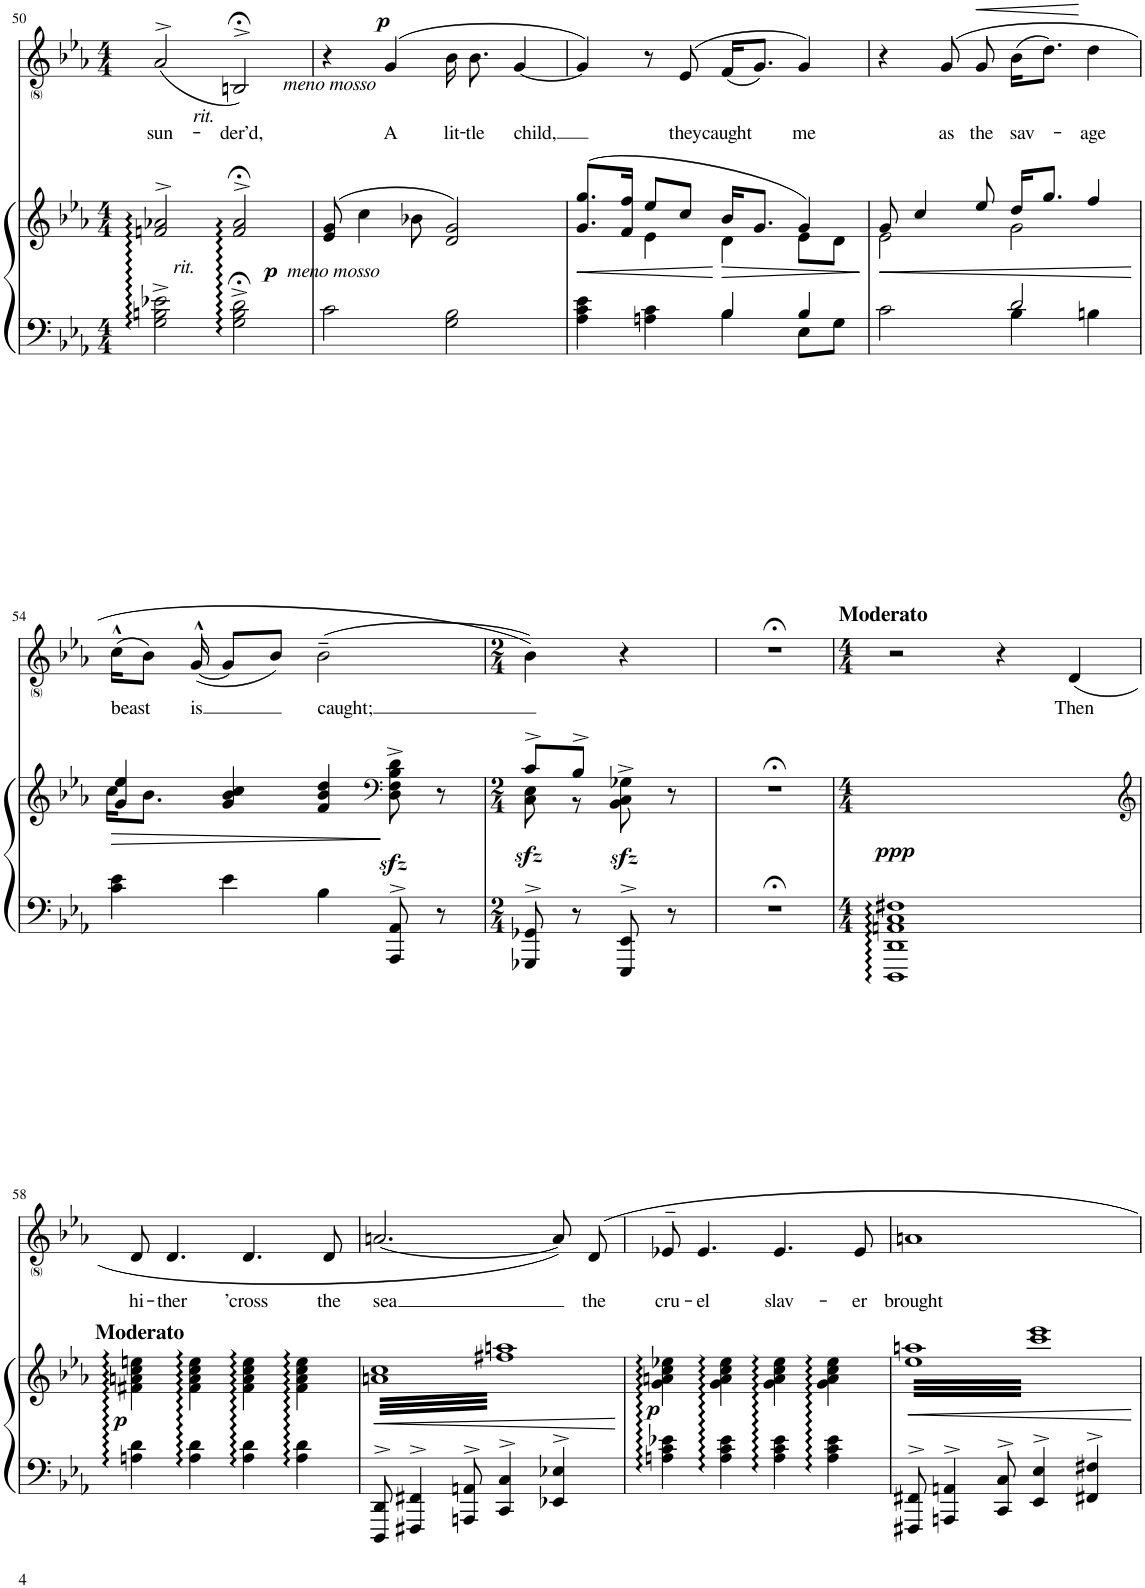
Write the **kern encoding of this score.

**kern	**kern	**dynam	**kern	**text	**dynam
*part2	*part2	*part2	*part1	*part1	*part1
*staff3	*staff2	*staff2/3	*staff1	*staff1	*staff1
*I"Piano	*	*	*I"Voice	*	*
*I'Pno	*	*	*	*	*
!!LO:PB:g=z
*clefF4	*clefG2	*	*clefG2	*	*
*k[b-e-a-]	*k[b-e-a-]	*	*k[b-e-a-]	*	*
*M4/4	*M4/4	*	*M4/4	*	*
=50	=50	=50	=50	=50	=50
!	!LO:TX:b:i:t=rit.	!	!	!	!
!	!	!	!	!LO:LY:b	!
2G\^ 2Bn\^ 2e-X\^	2fn/^> 2a-X/^>	.	(2a-^>/	sun-	.
!	!	!	!LO:TX:b:i:t=rit.	!	!
!	!	!	!	!LO:LY:b	!
2G\;<^ 2B\;<^ 2d\;<^	2f/;<^> 2a-/;<^>	.	2Bn;<^>,/)	-der’d,	.
=51	=51	=51	=51	=51	=51
!	!	!	!LO:TX:b:i:t=meno mosso	!	!
!	!	!LO:DY:b	!	!	!
!	!	!LO:DY:n=1:b	!	!	!
2c\	(8e-/ 8g/	p other-dynamics	4r	.	.
.	4cc\	.	.	.	.
!	!	!	!	!LO:LY:b	!LO:DY:a
.	.	.	(4g/	A	p
.	8b-X\	.	.	.	.
!	!	!	!	!LO:LY:b	!
2G\ 2B-\	2d/ 2g/)	.	16b-\	lit-	.
!	!	!	!	!LO:LY:b	!
.	.	.	8.b-\	-tle	.
!	!	!	!	!LO:LY:b	!
.	.	.	[4g/	child,	.
=52	=52	=52	=52	=52	=52
*^	*	*	*	*	*
!	!	!	!LO:HP:b	!	!	!
*	*	*^	*	*	*	*
4A-\ 4c\ 4e-\	2ryy	(8.g/ 8.gg/L	4ryy	<	4g/])	.	.
.	.	16f/ 16ff/Jk	.	.	.	.	.
4An\ 4c\	.	8ee-/L	4e-\	.	8r	.	.
!	!	!	!	!	!	!LO:LY:b	!
.	.	8cc/J	.	.	(>8e-/	they	.
!	!	!	!	!LO:HP:b	!	!LO:LY:b	!
4B-/	4B-\	16b-/KL	4d\	>	(16f/KL	caught	.
.	.	8.g/J	.	.	8.g/J)	.	.
!	!	!	!	!	!	!LO:LY:b	!
4B-/	8E-\L	4g/)	8e-\L	.	4g/)	me	.
.	8G\J	.	8d\J	.	.	.	.
*v	*v	*	*	*	*	*	*
*	*v	*v	*	*	*	*
.	.	[	.	.	.
=53	=53	=53	=53	=53	=53
*^	*	*	*	*	*
!	!	!	!LO:HP:b	!	!	!
*	*	*^	*	*	*	*
2c\	2ryy	8g/	2e-\	<	4r	.	.
.	.	4cc/	.	.	.	.	.
!	!	!	!	!	!	!LO:LY:b	!
.	.	.	.	.	(8g/	as	.
!	!	!	!	!	!	!LO:LY:b	!LO:HP:b
.	.	8ee-/	.	.	8g/	the	<
!	!	!	!	!	!	!LO:LY:b	!
2d/	4B-\	16dd/KL	2g\	.	(16b-\KL	sav-	.
.	.	8.gg/J	.	.	8.dd\J)	.	.
!	!	!	!	!	!	!LO:LY:b	!
.	4Bn\	4ff/	.	.	4dd\	-age	[
*v	*v	*	*	*	*	*	*
*	*v	*v	*	*	*	*
.	.	]	.	.	.
!!LO:LB:g=z
=54	=54	=54	=54	=54	=54
!	!	!LO:HP:b	!	!LO:LY:b	!
*	*^	*	*	*	*
4c\ 4e-\	4g/ 4ee-/	16cc\KL	>	(16cc^^\KL	beast	.
.	.	8.b-\J	.	8b-\J)	.	.
!	!	!	!	!	!LO:LY:b	!
.	.	.	.	([16g^^/	is	.
4e-\	4g/ 4b-/ 4cc/	2.ryy	.	8g/L]	.	.
.	.	.	.	8b-/J)	.	.
!	!	!	!	!	!LO:LY:b	!
4B-\	4f/ 4b-/ 4dd/	.	.	[2b-~\	caught;	.
*	*clefF4	*	*	*	*	*
8AAA-/zz>^> 8AA-/zz>^>	8D\^ 8F\^ 8B-\^ 8d\^	.	[	.	.	.
8r	8r	.	.	.	.	.
=55	=55	=55	=55	=55	=55	=55
*M2/4	*M2/4	*	*	*M2/4	*	*
8GGG-X/zz>^> 8GG-X/zz>^>	8c^/L	8C\ 8E-\	.	4b-\])	.	.
8r	8B-^/J	8r	.	.	.	.
8EEE-/zz>^> 8EE-/zz>^>	8BB-\^ 8C\^ 8G-X\^	4ryy	.	4r	.	.
8r	8r	.	.	.	.	.
*	*v	*v	*	*	*	*
=56	=56	=56	=56	=56	=56
2r;<	2r;<	.	2r;<	.	.
=57	=57	=57	=57	=57	=57
*M4/4	*M4/4	*	*M4/4	*	*
!	!	!	!LO:TX:a:B:t=Moderato	!	!
!	!	!LO:DY:a=2	!	!	!
1DDD 1DD 1AAn 1C 1F#X	1ryy	ppp	2r	.	.
.	.	.	4r	.	.
!	!	!	!	!LO:LY:b	!
.	.	.	(4d/	Then	.
!!LO:LB:g=z
=58	=58	=58	=58	=58	=58
*	*clefG2	*	*	*	*
!	!LO:TX:a:B:t=Moderato	!	!	!	!
!	!	!LO:DY:b	!	!LO:LY:b	!
4An\ 4d\	4f#X\ 4an\ 4cc\ 4een\	p	8d/	hi-	.
!	!	!	!	!LO:LY:b	!
.	.	.	4.d/	-ther	.
4A\ 4d\	4f#\ 4a\ 4cc\ 4ee\	.	.	.	.
!	!	!	!	!LO:LY:b	!
4A\ 4d\	4f#\ 4a\ 4cc\ 4ee\	.	4.d/	’cross	.
4A\ 4d\	4f#\ 4a\ 4cc\ 4ee\	.	.	.	.
!	!	!	!	!LO:LY:b	!
.	.	.	8d/	the	.
=59	=59	=59	=59	=59	=59
!	!	!LO:HP:b	!	!LO:LY:b	!
*	*tremolo	*	*	*	*
8DDD/^> 8DD/^>	64an 64ccLLLL	<	[2.an/	sea	.
.	64ff#X 64aan	.	.	.	.
.	64an 64cc	.	.	.	.
.	64ff#X 64aan	.	.	.	.
.	64an 64cc	.	.	.	.
.	64ff#X 64aan	.	.	.	.
.	64an 64cc	.	.	.	.
.	64ff#X 64aan	.	.	.	.
4FFF#X/^> 4FF#X/^>	64an 64cc	.	.	.	.
.	64ff#X 64aan	.	.	.	.
.	64an 64cc	.	.	.	.
.	64ff#X 64aan	.	.	.	.
.	64an 64cc	.	.	.	.
.	64ff#X 64aan	.	.	.	.
.	64an 64cc	.	.	.	.
.	64ff#X 64aan	.	.	.	.
.	64an 64cc	.	.	.	.
.	64ff#X 64aan	.	.	.	.
.	64an 64cc	.	.	.	.
.	64ff#X 64aan	.	.	.	.
.	64an 64cc	.	.	.	.
.	64ff#X 64aan	.	.	.	.
.	64an 64cc	.	.	.	.
.	64ff#X 64aan	.	.	.	.
8AAAn/^> 8AAn/^>	64an 64cc	.	.	.	.
.	64ff#X 64aan	.	.	.	.
.	64an 64cc	.	.	.	.
.	64ff#X 64aan	.	.	.	.
.	64an 64cc	.	.	.	.
.	64ff#X 64aan	.	.	.	.
.	64an 64cc	.	.	.	.
.	64ff#X 64aan	.	.	.	.
4CC/^> 4C/^>	64an 64cc	.	.	.	.
.	64ff#X 64aan	.	.	.	.
.	64an 64cc	.	.	.	.
.	64ff#X 64aan	.	.	.	.
.	64an 64cc	.	.	.	.
.	64ff#X 64aan	.	.	.	.
.	64an 64cc	.	.	.	.
.	64ff#X 64aan	.	.	.	.
.	64an 64cc	.	.	.	.
.	64ff#X 64aan	.	.	.	.
.	64an 64cc	.	.	.	.
.	64ff#X 64aan	.	.	.	.
.	64an 64cc	.	.	.	.
.	64ff#X 64aan	.	.	.	.
.	64an 64cc	.	.	.	.
.	64ff#X 64aan	.	.	.	.
4EE-X/^> 4E-X/^>	64an 64cc	.	8a/])	.	.
.	64ff#X 64aan	.	.	.	.
.	64an 64cc	.	.	.	.
.	64ff#X 64aan	.	.	.	.
.	64an 64cc	.	.	.	.
.	64ff#X 64aan	.	.	.	.
.	64an 64cc	.	.	.	.
.	64ff#X 64aan	.	.	.	.
!	!	!	!	!LO:LY:b	!
.	64an 64cc	.	8d/	the	.
.	64ff#X 64aan	.	.	.	.
.	64an 64cc	.	.	.	.
.	64ff#X 64aan	.	.	.	.
.	64an 64cc	.	.	.	.
.	64ff#X 64aan	.	.	.	.
.	64an 64cc	.	.	.	.
.	64ff#X 64aanJJJJ	.	.	.	.
*	*Xtremolo	*	*	*	*
.	.	]	.	.	.
=60	=60	=60	=60	=60	=60
!	!	!LO:DY:b	!	!LO:LY:b	!
4An\ 4c\ 4e-X\	4g\ 4an\ 4cc\ 4ee-X\	p	8e-X~>/	cru-	.
.	.	.	.	.	.
.	.	.	.	.	.
.	.	.	.	.	.
.	.	.	.	.	.
.	.	.	.	.	.
.	.	.	.	.	.
.	.	.	.	.	.
!	!	!	!	!LO:LY:b	!
.	.	.	4.e-/	-el	.
.	.	.	.	.	.
.	.	.	.	.	.
.	.	.	.	.	.
.	.	.	.	.	.
.	.	.	.	.	.
.	.	.	.	.	.
.	.	.	.	.	.
4A\ 4c\ 4e-\	4g\ 4a\ 4cc\ 4ee-\	.	.	.	.
.	.	.	.	.	.
.	.	.	.	.	.
.	.	.	.	.	.
.	.	.	.	.	.
.	.	.	.	.	.
.	.	.	.	.	.
.	.	.	.	.	.
.	.	.	.	.	.
.	.	.	.	.	.
.	.	.	.	.	.
.	.	.	.	.	.
.	.	.	.	.	.
.	.	.	.	.	.
.	.	.	.	.	.
.	.	.	.	.	.
!	!	!	!	!LO:LY:b	!
4A\ 4c\ 4e-\	4g\ 4a\ 4cc\ 4ee-\	.	4.e-/	slav-	.
4A\ 4c\ 4e-\	4g\ 4a\ 4cc\ 4ee-\	.	.	.	.
!	!	!	!	!LO:LY:b	!
.	.	.	8e-/	-er	.
=61	=61	=61	=61	=61	=61
!	!	!	!	!LO:LY:b	!
*	*tremolo	*	*	*	*
8FFF#X/^> 8FF#X/^>	64ee- 64aanLLLL	.	1an	brought	.
.	64ccc 64eee-	.	.	.	.
.	64ee- 64aan	.	.	.	.
.	64ccc 64eee-	.	.	.	.
.	64ee- 64aan	.	.	.	.
.	64ccc 64eee-	.	.	.	.
.	64ee- 64aan	.	.	.	.
.	64ccc 64eee-	.	.	.	.
4AAAn/^> 4AAn/^>	64ee- 64aan	.	.	.	.
.	64ccc 64eee-	.	.	.	.
.	64ee- 64aan	.	.	.	.
.	64ccc 64eee-	.	.	.	.
.	64ee- 64aan	.	.	.	.
.	64ccc 64eee-	.	.	.	.
.	64ee- 64aan	.	.	.	.
.	64ccc 64eee-	.	.	.	.
.	64ee- 64aan	.	.	.	.
.	64ccc 64eee-	.	.	.	.
.	64ee- 64aan	.	.	.	.
.	64ccc 64eee-	.	.	.	.
.	64ee- 64aan	.	.	.	.
.	64ccc 64eee-	.	.	.	.
.	64ee- 64aan	.	.	.	.
.	64ccc 64eee-	.	.	.	.
8CC/^> 8C/^>	64ee- 64aan	.	.	.	.
.	64ccc 64eee-	.	.	.	.
.	64ee- 64aan	.	.	.	.
.	64ccc 64eee-	.	.	.	.
.	64ee- 64aan	.	.	.	.
.	64ccc 64eee-	.	.	.	.
.	64ee- 64aan	.	.	.	.
.	64ccc 64eee-	.	.	.	.
4EE-/^> 4E-/^>	64ee- 64aan	.	.	.	.
.	64ccc 64eee-	.	.	.	.
.	64ee- 64aan	.	.	.	.
.	64ccc 64eee-	.	.	.	.
.	64ee- 64aan	.	.	.	.
.	64ccc 64eee-	.	.	.	.
.	64ee- 64aan	.	.	.	.
.	64ccc 64eee-	.	.	.	.
.	64ee- 64aan	.	.	.	.
.	64ccc 64eee-	.	.	.	.
.	64ee- 64aan	.	.	.	.
.	64ccc 64eee-	.	.	.	.
.	64ee- 64aan	.	.	.	.
.	64ccc 64eee-	.	.	.	.
.	64ee- 64aan	.	.	.	.
.	64ccc 64eee-	.	.	.	.
4FF#X/^> 4F#X/^>	64ee- 64aan	.	.	.	.
.	64ccc 64eee-	.	.	.	.
.	64ee- 64aan	.	.	.	.
.	64ccc 64eee-	.	.	.	.
.	64ee- 64aan	.	.	.	.
.	64ccc 64eee-	.	.	.	.
.	64ee- 64aan	.	.	.	.
.	64ccc 64eee-	.	.	.	.
.	64ee- 64aan	.	.	.	.
.	64ccc 64eee-	.	.	.	.
.	64ee- 64aan	.	.	.	.
.	64ccc 64eee-	.	.	.	.
.	64ee- 64aan	.	.	.	.
.	64ccc 64eee-	.	.	.	.
.	64ee- 64aan	.	.	.	.
.	64ccc 64eee-JJJJ	.	.	.	.
*	*Xtremolo	*	*	*	*
.	.	[	.	.	.
.	.	.	.	.	.
.	.	.	.	.	.
.	.	.	.	.	.
.	.	.	.	.	.
.	.	.	.	.	.
.	.	.	.	.	.
.	.	.	.	.	.
.	.	.	.	.	.
.	.	.	.	.	.
.	.	.	.	.	.
.	.	.	.	.	.
.	.	.	.	.	.
.	.	.	.	.	.
.	.	.	.	.	.
.	.	.	.	.	.
.	.	.	.	.	.
.	.	.	.	.	.
.	.	.	.	.	.
.	.	.	.	.	.
.	.	.	.	.	.
.	.	.	.	.	.
.	.	.	.	.	.
.	.	.	.	.	.
.	.	.	.	.	.
.	.	.	.	.	.
.	.	.	.	.	.
.	.	.	.	.	.
.	.	.	.	.	.
.	.	.	.	.	.
.	.	.	.	.	.
.	.	.	.	.	.
=	=	=	=	=	=
*-	*-	*-	*-	*-	*-
